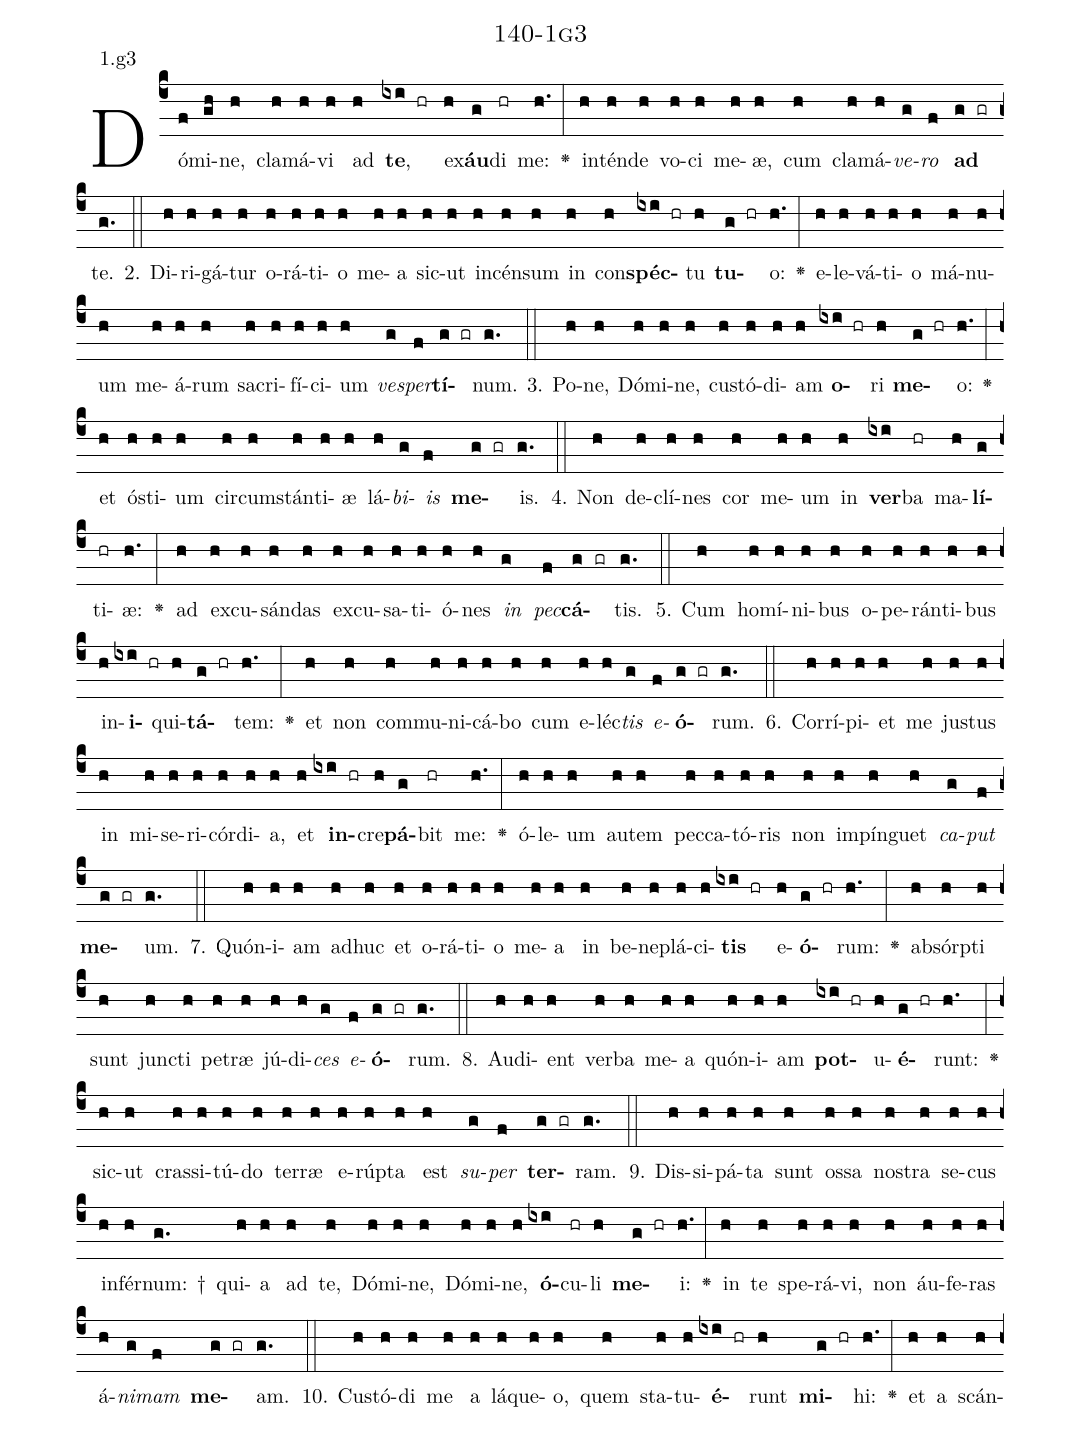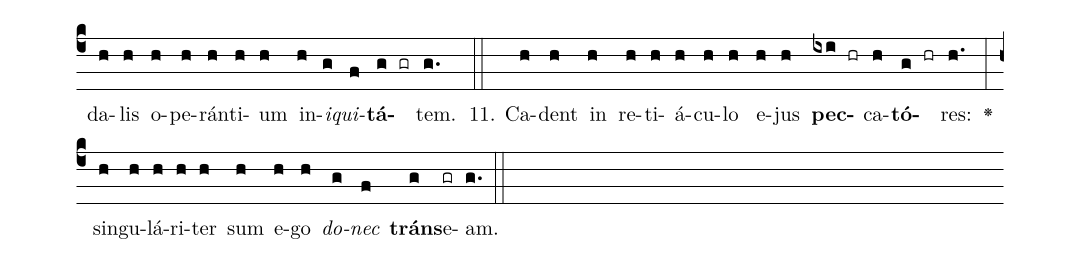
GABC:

name: 140-1g3;
annotation: 1.g3;
%%
(c4)Dó(f)mi(gh)ne,(h) cla(h)má(h)vi(h) ad(h) <b>te</b>,(ixi hr) ex(h)<b>áu</b>(g)di(hr) me:(h.) <v>\greheightstar</v>(:) in(h)tén(h)de(h) vo(h)ci(h) me(h)æ,(h) cum(h) cla(h)má(h)<i>ve</i>(g)<i>ro</i>(f) <b>ad</b>(g gr) te.(g.) (::)
2. Di(h)ri(h)gá(h)tur(h) o(h)rá(h)ti(h)o(h) me(h)a(h) sic(h)ut(h) in(h)cén(h)sum(h) in(h) con(h)<b>spéc</b>(ixi hr)tu(h) <b>tu</b>(g hr)o:(h.) <v>\greheightstar</v>(:) e(h)le(h)vá(h)ti(h)o(h) má(h)nu(h)um(h) me(h)á(h)rum(h) sa(h)cri(h)fí(h)ci(h)um(h) <i>ves</i>(g)<i>per</i>(f)<b>tí</b>(g gr)num.(g.) (::)
3. Po(h)ne,(h) Dó(h)mi(h)ne,(h) cus(h)tó(h)di(h)am(h) <b>o</b>(ixi hr)ri(h) <b>me</b>(g hr)o:(h.) <v>\greheightstar</v>(:) et(h) ós(h)ti(h)um(h) cir(h)cum(h)stán(h)ti(h)æ(h) lá(h)<i>bi</i>(g)<i>is</i>(f) <b>me</b>(g gr)is.(g.) (::)
4. Non(h) de(h)clí(h)nes(h) cor(h) me(h)um(h) in(h) <b>ver</b>(ixi)ba(hr) ma(h)<b>lí</b>(g)ti(hr)æ:(h.) <v>\greheightstar</v>(:) ad(h) ex(h)cu(h)sán(h)das(h) ex(h)cu(h)sa(h)ti(h)ó(h)nes(h) <i>in</i>(g) <i>pec</i>(f)<b>cá</b>(g gr)tis.(g.) (::)
5. Cum(h) ho(h)mí(h)ni(h)bus(h) o(h)pe(h)rán(h)ti(h)bus(h) in(h)<b>i</b>(ixi hr)qui(h)<b>tá</b>(g hr)tem:(h.) <v>\greheightstar</v>(:) et(h) non(h) com(h)mu(h)ni(h)cá(h)bo(h) cum(h) e(h)léc(h)<i>tis</i>(g) <i>e</i>(f)<b>ó</b>(g gr)rum.(g.) (::)
6. Cor(h)rí(h)pi(h)et(h) me(h) jus(h)tus(h) in(h) mi(h)se(h)ri(h)cór(h)di(h)a,(h) et(h) <b>in</b>(ixi hr)cre(h)<b>pá</b>(g)bit(hr) me:(h.) <v>\greheightstar</v>(:) ó(h)le(h)um(h) au(h)tem(h) pec(h)ca(h)tó(h)ris(h) non(h) im(h)pín(h)guet(h) <i>ca</i>(g)<i>put</i>(f) <b>me</b>(g gr)um.(g.) (::)
7. Quón(h)i(h)am(h) ad(h)huc(h) et(h) o(h)rá(h)ti(h)o(h) me(h)a(h) in(h) be(h)ne(h)plá(h)ci(h)<b>tis</b>(ixi hr) e(h)<b>ó</b>(g hr)rum:(h.) <v>\greheightstar</v>(:) ab(h)sórp(h)ti(h) sunt(h) junc(h)ti(h) pe(h)træ(h) jú(h)di(h)<i>ces</i>(g) <i>e</i>(f)<b>ó</b>(g gr)rum.(g.) (::)
8. Au(h)di(h)ent(h) ver(h)ba(h) me(h)a(h) quón(h)i(h)am(h) <b>pot</b>(ixi hr)u(h)<b>é</b>(g hr)runt:(h.) <v>\greheightstar</v>(:) sic(h)ut(h) cras(h)si(h)tú(h)do(h) ter(h)ræ(h) e(h)rúp(h)ta(h) est(h) <i>su</i>(g)<i>per</i>(f) <b>ter</b>(g gr)ram.(g.) (::)
9. Dis(h)si(h)pá(h)ta(h) sunt(h) os(h)sa(h) nos(h)tra(h) se(h)cus(h) in(h)fér(h)num: †(g.) qui(h)a(h) ad(h) te,(h) Dó(h)mi(h)ne,(h) Dó(h)mi(h)ne,(h) <b>ó</b>(ixi)cu(hr)li(h) <b>me</b>(g hr)i:(h.) <v>\greheightstar</v>(:) in(h) te(h) spe(h)rá(h)vi,(h) non(h) áu(h)fe(h)ras(h) á(h)<i>ni</i>(g)<i>mam</i>(f) <b>me</b>(g gr)am.(g.) (::)
10. Cus(h)tó(h)di(h) me(h) a(h) lá(h)que(h)o,(h) quem(h) sta(h)tu(h)<b>é</b>(ixi hr)runt(h) <b>mi</b>(g hr)hi:(h.) <v>\greheightstar</v>(:) et(h) a(h) scán(h)da(h)lis(h) o(h)pe(h)rán(h)ti(h)um(h) in(h)<i>i</i>(g)<i>qui</i>(f)<b>tá</b>(g gr)tem.(g.) (::)
11. Ca(h)dent(h) in(h) re(h)ti(h)á(h)cu(h)lo(h) e(h)jus(h) <b>pec</b>(ixi hr)ca(h)<b>tó</b>(g hr)res:(h.) <v>\greheightstar</v>(:) sin(h)gu(h)lá(h)ri(h)ter(h) sum(h) e(h)go(h) <i>do</i>(g)<i>nec</i>(f) <b>tráns</b>(g)e(gr)am.(g.) (::)
